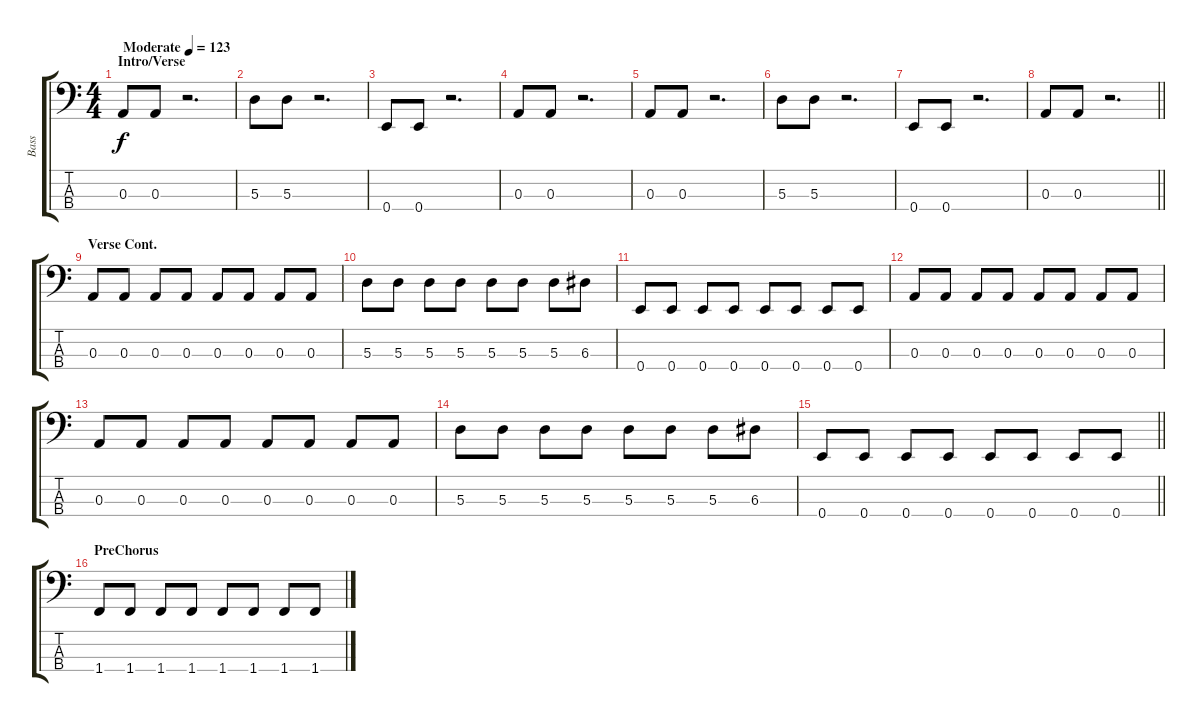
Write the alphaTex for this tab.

\track ("Bass" "Bass") {instrument electricbassfinger}
\staff {score tabs}
\tuning (G2 D2 A1 E1) {hide}
\ts (4 4)
\section ("" "Intro/Verse")
\tempo (123 "Moderate")
\clef f4
\ks c
0.3.8{dy f instrument electricbassfinger} 0.3.8 r.2{d} |
5.3.8 5.3.8 r.2{d} |
0.4.8 0.4.8 r.2{d} |
0.3.8 0.3.8 r.2{d} |
0.3.8 0.3.8 r.2{d} |
5.3.8 5.3.8 r.2{d} |
0.4.8 0.4.8 r.2{d} |
\barLineRight lightlight
0.3.8 0.3.8 r.2{d} |
\section ("" "Verse Cont.")
0.3.8 0.3.8 0.3.8 0.3.8 0.3.8 0.3.8 0.3.8 0.3.8 |
5.3.8 5.3.8 5.3.8 5.3.8 5.3.8 5.3.8 5.3.8 6.3.8 |
0.4.8 0.4.8 0.4.8 0.4.8 0.4.8 0.4.8 0.4.8 0.4.8 |
0.3.8 0.3.8 0.3.8 0.3.8 0.3.8 0.3.8 0.3.8 0.3.8 |
0.3.8 0.3.8 0.3.8 0.3.8 0.3.8 0.3.8 0.3.8 0.3.8 |
5.3.8 5.3.8 5.3.8 5.3.8 5.3.8 5.3.8 5.3.8 6.3.8 |
\barLineRight lightlight
0.4.8 0.4.8 0.4.8 0.4.8 0.4.8 0.4.8 0.4.8 0.4.8 |
\section ("" "PreChorus")
1.4.8 1.4.8 1.4.8 1.4.8 1.4.8 1.4.8 1.4.8 1.4.8
